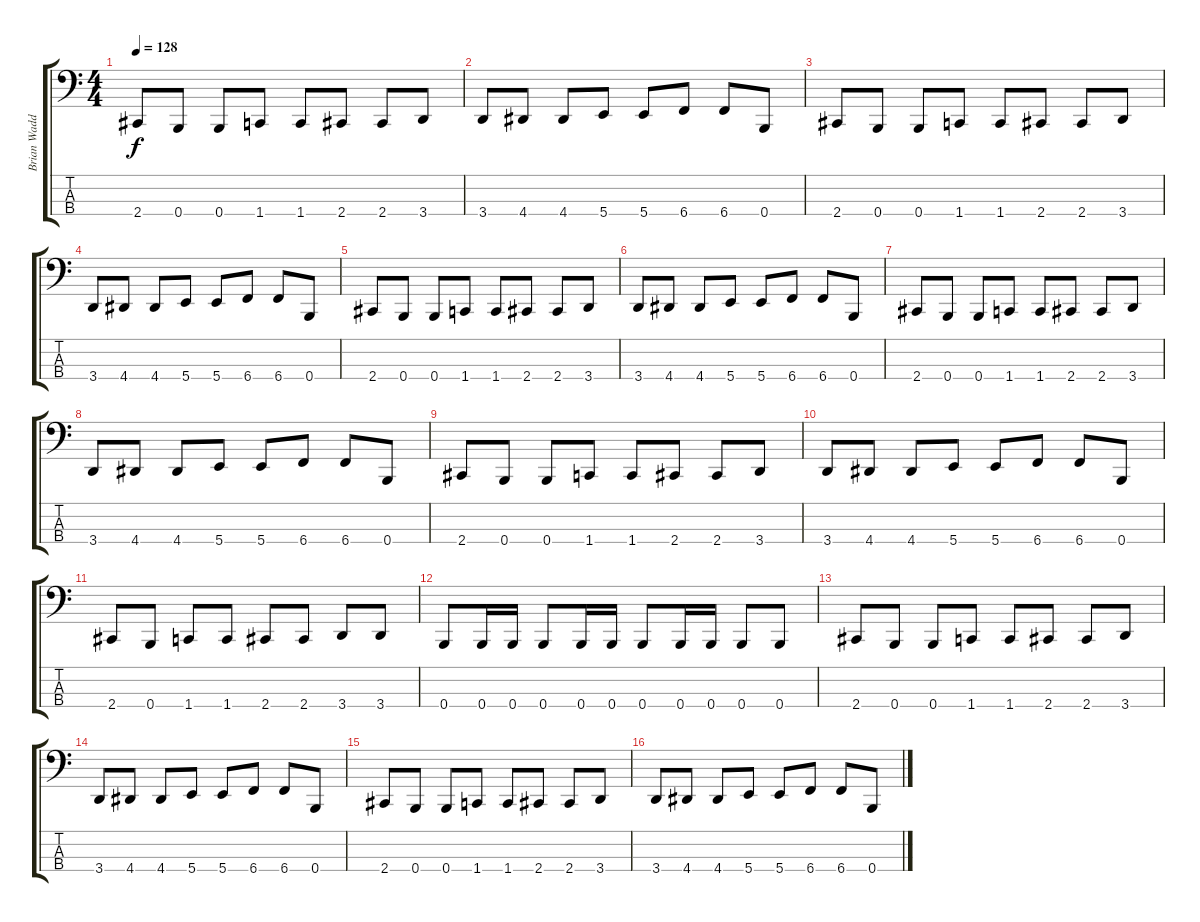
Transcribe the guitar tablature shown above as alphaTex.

\track ("Brian Waddell" "Brian Wadd") {instrument electricbassfinger}
\staff {score tabs}
\tuning (Gb2 B1 Gb1 B0) {hide}
\ts (4 4)
\tempo 128
\clef f4
\ks c
2.4.8{dy f} 0.4.8 0.4.8 1.4.8 1.4.8 2.4.8 2.4.8 3.4.8 |
3.4.8 4.4.8 4.4.8 5.4.8 5.4.8 6.4.8 6.4.8 0.4.8 |
2.4.8 0.4.8 0.4.8 1.4.8 1.4.8 2.4.8 2.4.8 3.4.8 |
3.4.8 4.4.8 4.4.8 5.4.8 5.4.8 6.4.8 6.4.8 0.4.8 |
2.4.8 0.4.8 0.4.8 1.4.8 1.4.8 2.4.8 2.4.8 3.4.8 |
3.4.8 4.4.8 4.4.8 5.4.8 5.4.8 6.4.8 6.4.8 0.4.8 |
2.4.8 0.4.8 0.4.8 1.4.8 1.4.8 2.4.8 2.4.8 3.4.8 |
3.4.8 4.4.8 4.4.8 5.4.8 5.4.8 6.4.8 6.4.8 0.4.8 |
2.4.8 0.4.8 0.4.8 1.4.8 1.4.8 2.4.8 2.4.8 3.4.8 |
3.4.8 4.4.8 4.4.8 5.4.8 5.4.8 6.4.8 6.4.8 0.4.8 |
2.4.8 0.4.8 1.4.8 1.4.8 2.4.8 2.4.8 3.4.8 3.4.8 |
0.4.8 0.4.16 0.4.16 0.4.8 0.4.16 0.4.16 0.4.8 0.4.16 0.4.16 0.4.8 0.4.8 |
2.4.8 0.4.8 0.4.8 1.4.8 1.4.8 2.4.8 2.4.8 3.4.8 |
3.4.8 4.4.8 4.4.8 5.4.8 5.4.8 6.4.8 6.4.8 0.4.8 |
2.4.8 0.4.8 0.4.8 1.4.8 1.4.8 2.4.8 2.4.8 3.4.8 |
3.4.8 4.4.8 4.4.8 5.4.8 5.4.8 6.4.8 6.4.8 0.4.8
